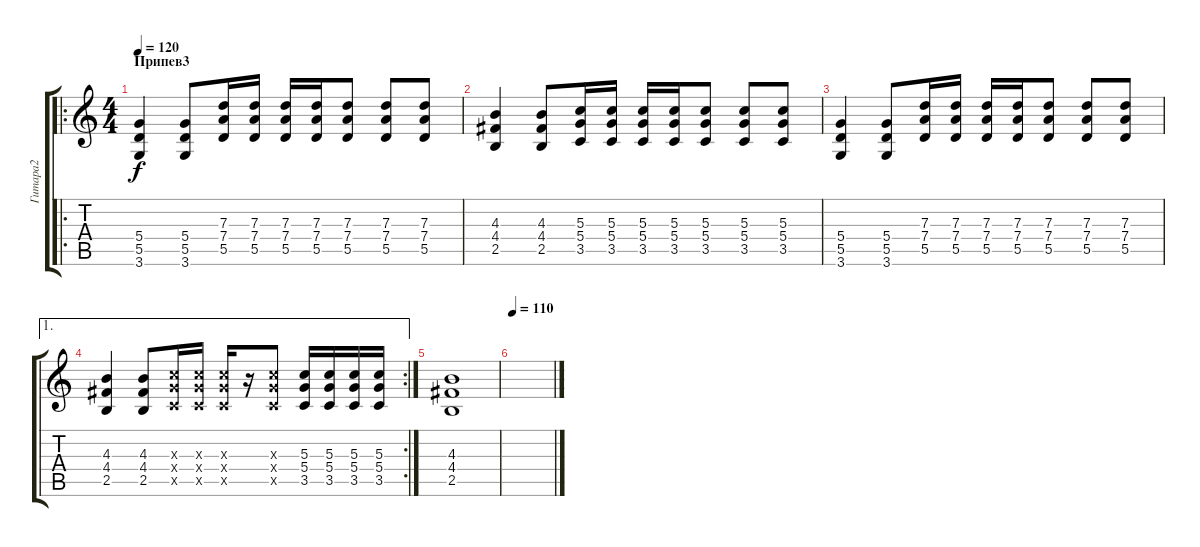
\track ("Гитара2" "Гитара2") {instrument distortionguitar}
\staff {score tabs}
\tuning (E4 B3 G3 D3 A2 E2) {hide}
\ro
\ts (4 4)
\section ("" "Припев3")
\tempo 120
\clef g2
\ks c
(5.4 5.5 3.6).4{dy f} (5.4 5.5 3.6).8 (7.3 7.4 5.5).16 (7.3 7.4 5.5).16 (7.3 7.4 5.5).16 (7.3 7.4 5.5).16 (7.3 7.4 5.5).8 (7.3 7.4 5.5).8 (7.3 7.4 5.5).8 |
(4.3 4.4 2.5).4 (4.3 4.4 2.5).8 (5.3 5.4 3.5).16 (5.3 5.4 3.5).16 (5.3 5.4 3.5).16 (5.3 5.4 3.5).16 (5.3 5.4 3.5).8 (5.3 5.4 3.5).8 (5.3 5.4 3.5).8 |
(5.4 5.5 3.6).4 (5.4 5.5 3.6).8 (7.3 7.4 5.5).16 (7.3 7.4 5.5).16 (7.3 7.4 5.5).16 (7.3 7.4 5.5).16 (7.3 7.4 5.5).8 (7.3 7.4 5.5).8 (7.3 7.4 5.5).8 |
\ae 1
\rc 2
(4.3 4.4 2.5).4 (4.3 4.4 2.5).8 (5.3{x} 5.4{x} 3.5{x}).16 (5.3{x} 5.4{x} 3.5{x}).16 (5.3{x} 5.4{x} 3.5{x}).16 r.16 (5.3{x} 5.4{x} 3.5{x}).8 (5.3 5.4 3.5).16 (5.3 5.4 3.5).16 (5.3 5.4 3.5).16 (5.3 5.4 3.5).16 |
(4.3 4.4 2.5).1 |
\tempo 110
